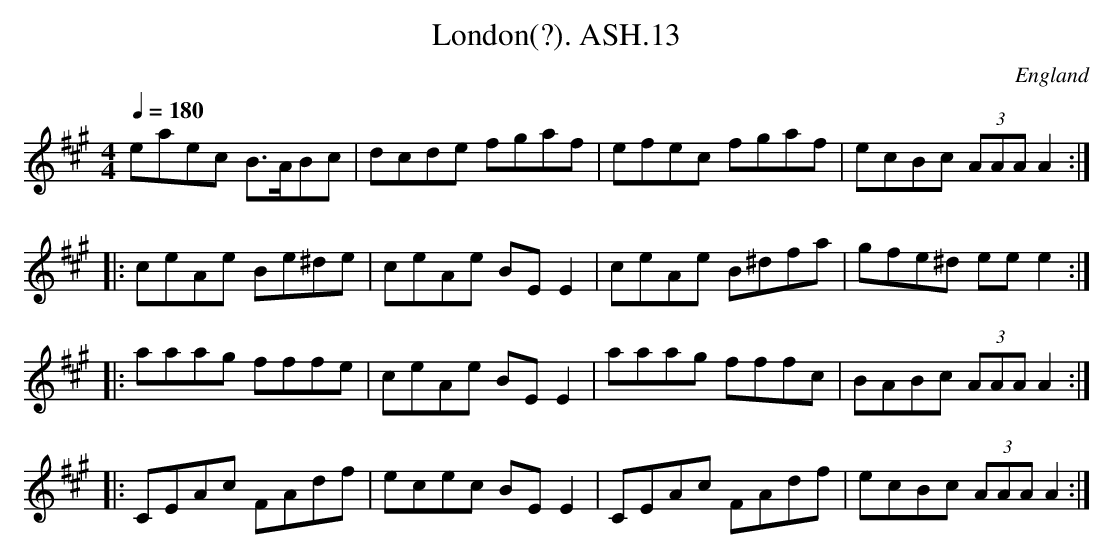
X:1
T:London(?). ASH.13
L:1/8
M:4/4
O:England
Q:1/4=180
K:A
eaec B>ABc | dcde fgaf | efec fgaf | ecBc (3AAA A2 :|!
|:ceAe Be^de | ceAe BE E2 | ceAe B^dfa | gfe^d ee e2 :|!
|:aaag fffe | ceAe BE E2 | aaag fffc | BABc (3AAA A2 :|!
|:CEAc FAdf | ecec BE E2 | CEAc FAdf | ecBc (3AAA A2 :|
